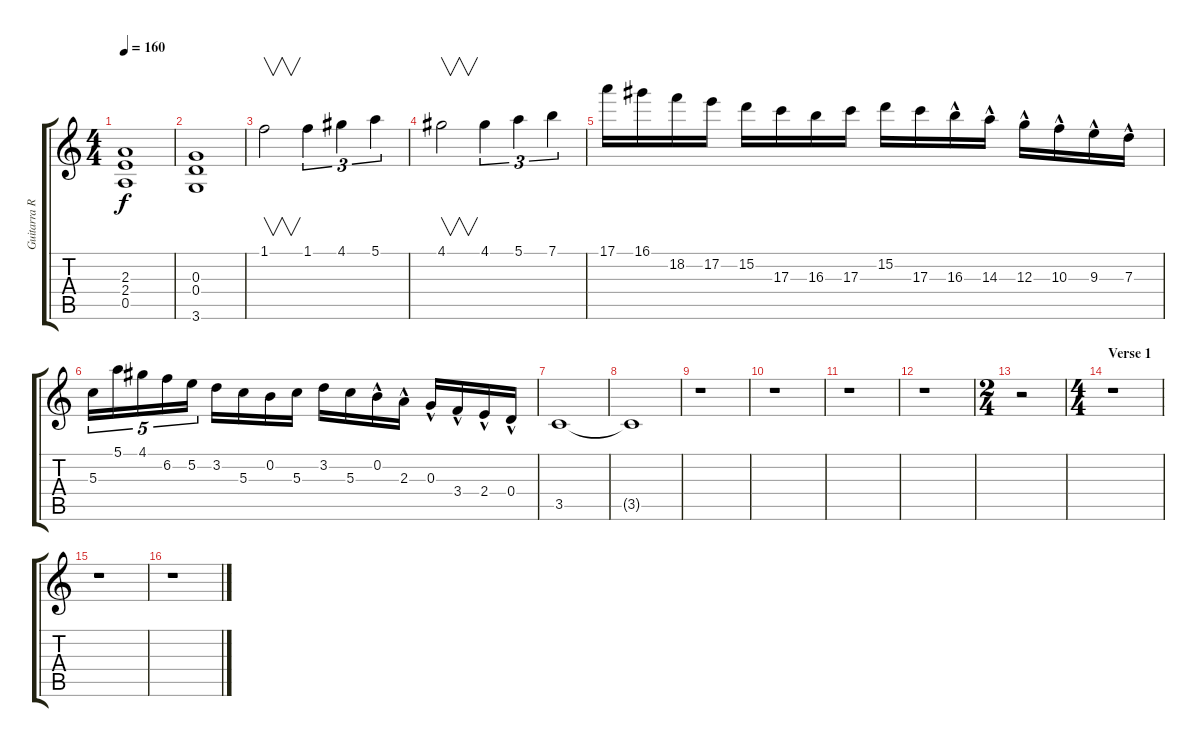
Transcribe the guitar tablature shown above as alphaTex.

\track ("Guitarra Ritmica (Complemento)" "Guitarra R") {instrument overdrivenguitar}
\staff {score tabs}
\tuning (E4 B3 G3 D3 A2 E2) {hide}
\ts (4 4)
\tempo 160
\clef g2
\ks c
(2.3 2.4 0.5).1{dy f volume 12} |
(0.3 0.4 3.6).1 |
1.1.2{v volume 16} 1.1.4{tu (3 2)} 4.1.4{tu (3 2)} 5.1.4{tu (3 2)} |
4.1.2{v} 4.1.4{tu (3 2)} 5.1.4{tu (3 2)} 7.1.4{tu (3 2)} |
17.1.16 16.1.16 18.2.16 17.2.16 15.2.16 17.3.16 16.3.16 17.3.16 15.2.16 17.3.16 16.3{hac}.16 14.3{hac}.16 12.3{hac}.16 10.3{hac}.16 9.3{hac}.16 7.3{hac}.16 |
5.3.16{tu (5 4)} 5.1.16{tu (5 4)} 4.1.16{tu (5 4)} 6.2.16{tu (5 4)} 5.2.16{tu (5 4)} 3.2.16 5.3.16 0.2.16 5.3.16 3.2.16 5.3.16 0.2{hac}.16 2.3{hac}.16 0.3{hac}.16 3.4{hac}.16 2.4{hac}.16 0.4{hac}.16 |
3.5.1 |
3.5{t}.1 |
r.1 |
r.1 |
r.1 |
r.1 |
\ts (2 4)
r.2 |
\ts (4 4)
\section ("" "Verse 1")
r.1 |
r.1 |
r.1
